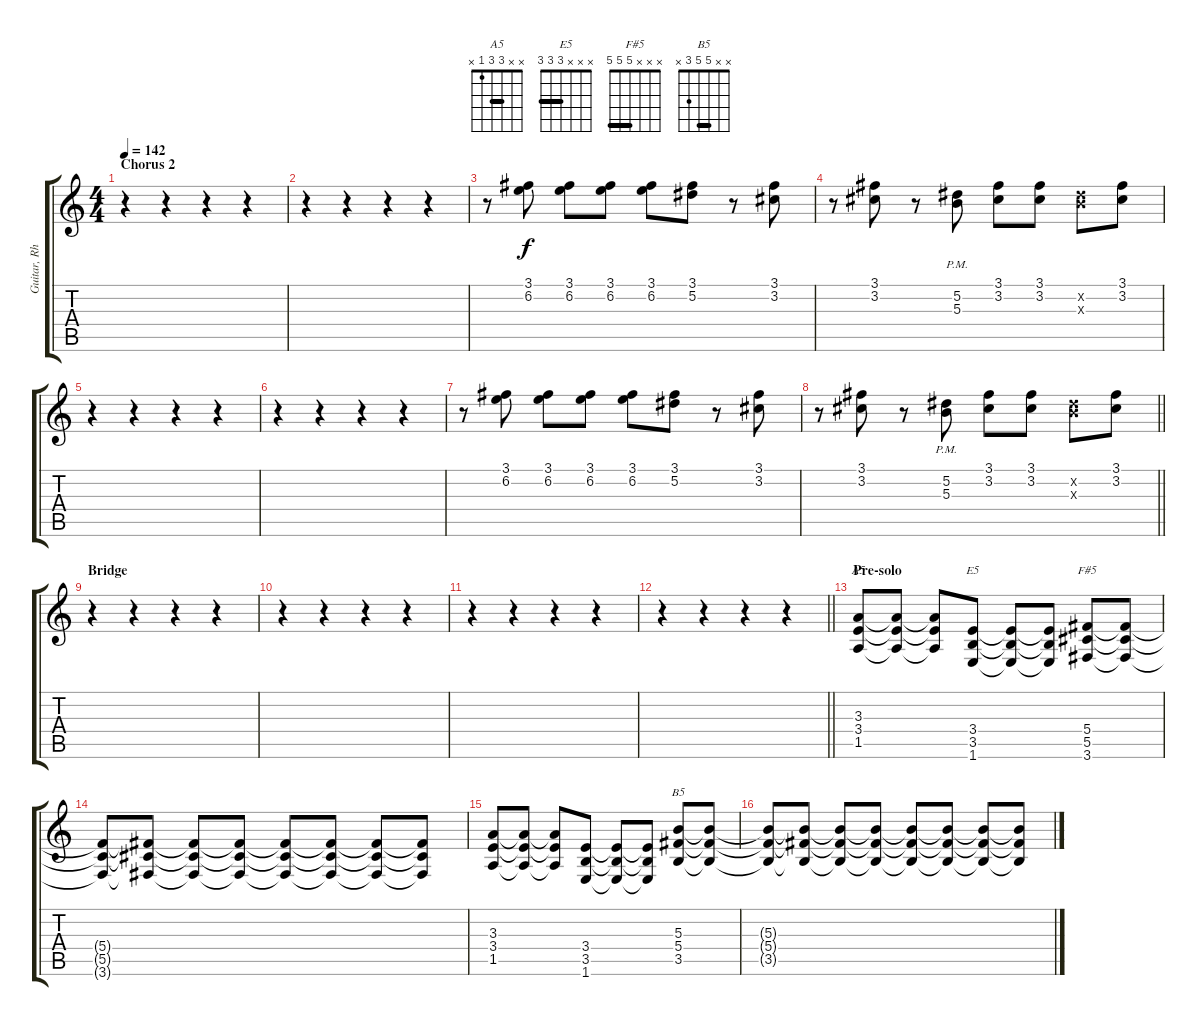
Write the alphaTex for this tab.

\track ("Guitar, Rhythm" "Guitar, Rh") {instrument distortionguitar}
\staff {score tabs}
\tuning (Eb4 Bb3 Gb3 Db3 Ab2 Eb2) {hide}
\chord ("A5" x x 3 3 1 x) {barre 3}
\chord ("E5" x x x 3 3 3) {barre 3}
\chord ("F#5" x x x 5 5 5) {barre 5}
\chord ("B5" x x 5 5 3 x) {barre 5}
\ts (4 4)
\section ("" "Chorus 2")
\tempo 142
\clef g2
\ks c
r.4{dy f} r.4 r.4 r.4 |
r.4 r.4 r.4 r.4 |
r.8 (3.1 6.2).8 (3.1 6.2).8 (3.1 6.2).8 (3.1 6.2).8 (3.1 5.2).8 r.8 (3.1 3.2).8 |
r.8 (3.1 3.2).8 r.8 (5.2{pm} 5.3).8 (3.1 3.2).8 (3.1 3.2).8 (5.2{x} 5.3{x}).8 (3.1 3.2).8 |
r.4 r.4 r.4 r.4 |
r.4 r.4 r.4 r.4 |
r.8 (3.1 6.2).8 (3.1 6.2).8 (3.1 6.2).8 (3.1 6.2).8 (3.1 5.2).8 r.8 (3.1 3.2).8 |
\barLineRight lightlight
r.8 (3.1 3.2).8 r.8 (5.2{pm} 5.3).8 (3.1 3.2).8 (3.1 3.2).8 (5.2{x} 5.3{x}).8 (3.1 3.2).8 |
\section ("" "Bridge")
r.4 r.4 r.4 r.4 |
r.4 r.4 r.4 r.4 |
r.4 r.4 r.4 r.4 |
\barLineRight lightlight
r.4 r.4 r.4 r.4 |
\section ("" "Pre-solo")
(3.3 3.4 1.5).8{ch "A5"} (3.3{t} 3.4{t} 1.5{t}).8 (3.3{t} 3.4{t} 1.5{t}).8 (3.4 3.5 1.6).8{ch "E5"} (3.4{t} 3.5{t} 1.6{t}).8 (3.4{t} 3.5{t} 1.6{t}).8 (5.4 5.5 3.6).8{ch "F#5"} (5.4{t} 5.5{t} 3.6{t}).8 |
(5.4{t} 5.5{t} 3.6{t}).8 (5.4{t} 5.5{t} 3.6{t}).8 (5.4{t} 5.5{t} 3.6{t}).8 (5.4{t} 5.5{t} 3.6{t}).8 (5.4{t} 5.5{t} 3.6{t}).8 (5.4{t} 5.5{t} 3.6{t}).8 (5.4{t} 5.5{t} 3.6{t}).8 (5.4{t} 5.5{t} 3.6{t}).8 |
(3.3 3.4 1.5).8 (3.3{t} 3.4{t} 1.5{t}).8 (3.3{t} 3.4{t} 1.5{t}).8 (3.4 3.5 1.6).8 (3.4{t} 3.5{t} 1.6{t}).8 (3.4{t} 3.5{t} 1.6{t}).8 (5.3 5.4 3.5).8{ch "B5"} (5.3{t} 5.4{t} 3.5{t}).8 |
(5.3{t} 5.4{t} 3.5{t}).8 (5.3{t} 5.4{t} 3.5{t}).8 (5.3{t} 5.4{t} 3.5{t}).8 (5.3{t} 5.4{t} 3.5{t}).8 (5.3{t} 5.4{t} 3.5{t}).8 (5.3{t} 5.4{t} 3.5{t}).8 (5.3{t} 5.4{t} 3.5{t}).8 (5.3{t} 5.4{t} 3.5{t}).8
